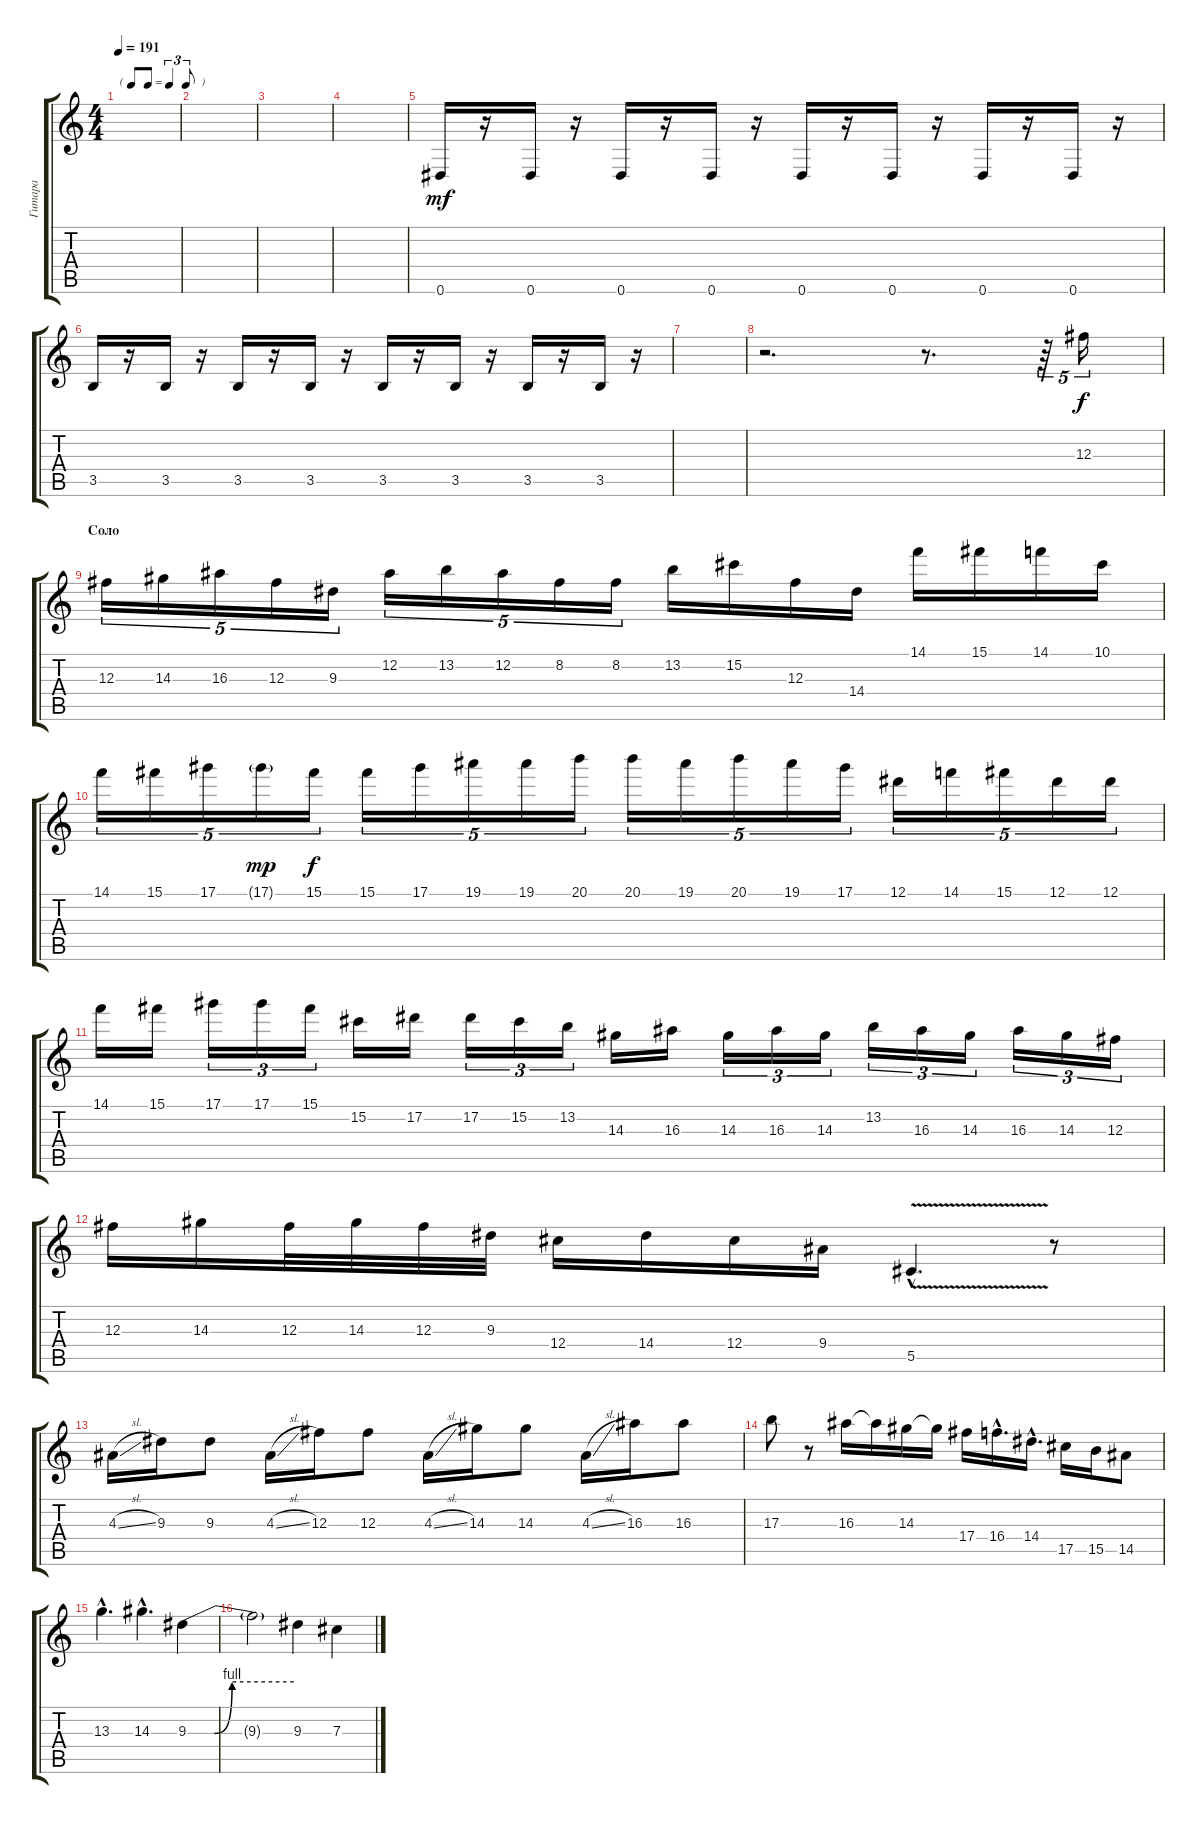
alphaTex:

\track ("Гитара" "Гитара") {instrument overdrivenguitar}
\staff {score tabs}
\tuning (Eb4 Bb3 Gb3 Db3 Ab2 Eb2) {hide}
\ts (4 4)
\tf triplet8th
\tempo 191
\clef g2
\ks c
|
|
|
|
0.6.16{dy mf} r.16 0.6.16 r.16 0.6.16 r.16 0.6.16 r.16 0.6.16 r.16 0.6.16 r.16 0.6.16 r.16 0.6.16 r.16 |
3.5.16 r.16 3.5.16 r.16 3.5.16 r.16 3.5.16 r.16 3.5.16 r.16 3.5.16 r.16 3.5.16 r.16 3.5.16 r.16 |
|
r.2{d} r.8{d} r.64{tu (5 4)} 12.3.16{tu (5 4) dy f volume 13} |
\section ("" "Соло")
12.3.16{tu (5 4)} 14.3.16{tu (5 4)} 16.3.16{tu (5 4)} 12.3.16{tu (5 4)} 9.3.16{tu (5 4)} 12.2.16{tu (5 4)} 13.2.16{tu (5 4)} 12.2.16{tu (5 4)} 8.2.16{tu (5 4)} 8.2.16{tu (5 4)} 13.2.16 15.2.16 12.3.16 14.4.16 14.1.16 15.1.16 14.1.16 10.1.16 |
14.1.16{tu (5 4)} 15.1.16{tu (5 4)} 17.1.16{tu (5 4)} 17.1{g}.16{tu (5 4) dy mp} 15.1.16{tu (5 4) dy f} 15.1.16{tu (5 4)} 17.1.16{tu (5 4)} 19.1.16{tu (5 4)} 19.1.16{tu (5 4)} 20.1.16{tu (5 4)} 20.1.16{tu (5 4)} 19.1.16{tu (5 4)} 20.1.16{tu (5 4)} 19.1.16{tu (5 4)} 17.1.16{tu (5 4)} 12.1.16{tu (5 4)} 14.1.16{tu (5 4)} 15.1.16{tu (5 4)} 12.1.16{tu (5 4)} 12.1.16{tu (5 4)} |
14.1.16 15.1.16 17.1.16{tu (3 2)} 17.1.16{tu (3 2)} 15.1.16{tu (3 2)} 15.2.16 17.2.16 17.2.16{tu (3 2)} 15.2.16{tu (3 2)} 13.2.16{tu (3 2)} 14.3.16 16.3.16 14.3.16{tu (3 2)} 16.3.16{tu (3 2)} 14.3.16{tu (3 2)} 13.2.16{tu (3 2)} 16.3.16{tu (3 2)} 14.3.16{tu (3 2)} 16.3.16{tu (3 2)} 14.3.16{tu (3 2)} 12.3.16{tu (3 2)} |
12.3.16 14.3.16 12.3.32 14.3.32 12.3.32 9.3.32 12.4.16 14.4.16 12.4.16 9.4.16 5.5{v hac}.4{d} r.8 |
4.3{sl}.16 9.3.16 9.3.8 4.3{sl}.16 12.3.16 12.3.8 4.3{sl}.16 14.3.16 14.3.8 4.3{sl}.16 16.3.16 16.3.8 |
17.3.8 r.8 16.3.16 16.3{t}.16 14.3.16 14.3{t}.16 17.4.16 16.4{hac}.16{d} 14.4{hac}.16{d} 17.5.16 15.5.16 14.5.8 |
13.3{hac}.4{d} 14.3{hac}.4{d} 9.3{be (custom 0 0 15 0 25 4 60 4)}.4 |
9.3{t}.2 9.3.4 7.3.4
